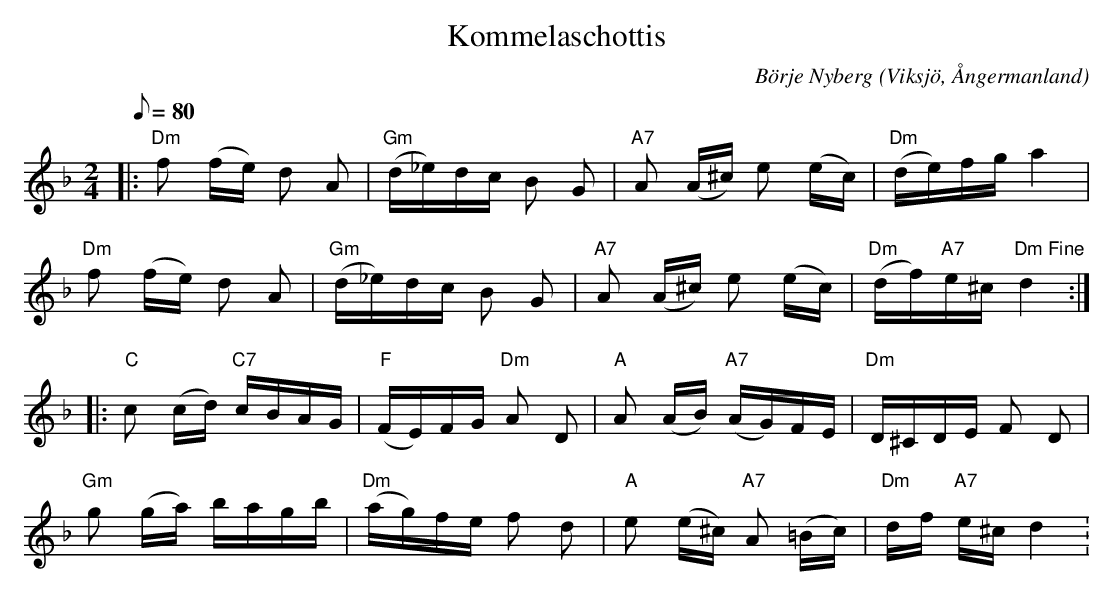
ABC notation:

X:1
T:Kommelaschottis
C:Börje Nyberg
O:Viksjö, Ångermanland
M:2/4
L:1/8
Q:80
K:Dm
|: "Dm"f (f/2e/2) d A | "Gm"(d/2_e/2)d/2c/2 B G | "A7"A (A/2^c/2) e (e/2c/2) |"Dm"(d/2e/2)f/2g/2 a2 |
"Dm"f (f/2e/2) d A | "Gm" (d/2_e/2)d/2c/2 B G | "A7"A (A/2^c/2) e (e/2c/2) | "Dm"(d/2f/2)"A7"e/2^c/2 "Dm Fine"d2::
"C"c (c/2d/2) "C7"c/2B/2A/2G/2 | "F"(F/2E/2)F/2G/2 "Dm"A D | "A"A (A/2B/2) "A7"(A/2G/2)F/2E/2 | "Dm"D/2^C/2D/2E/2 F D |
"Gm"g (g/2a/2) b/2a/2g/2b/2 | "Dm"(a/2g/2)f/2e/2 f d | "A"e (e/2^c/2) "A7"A (=B/2c/2) | "Dm"d/2f/2 "A7"e/2^c/2 d2:
